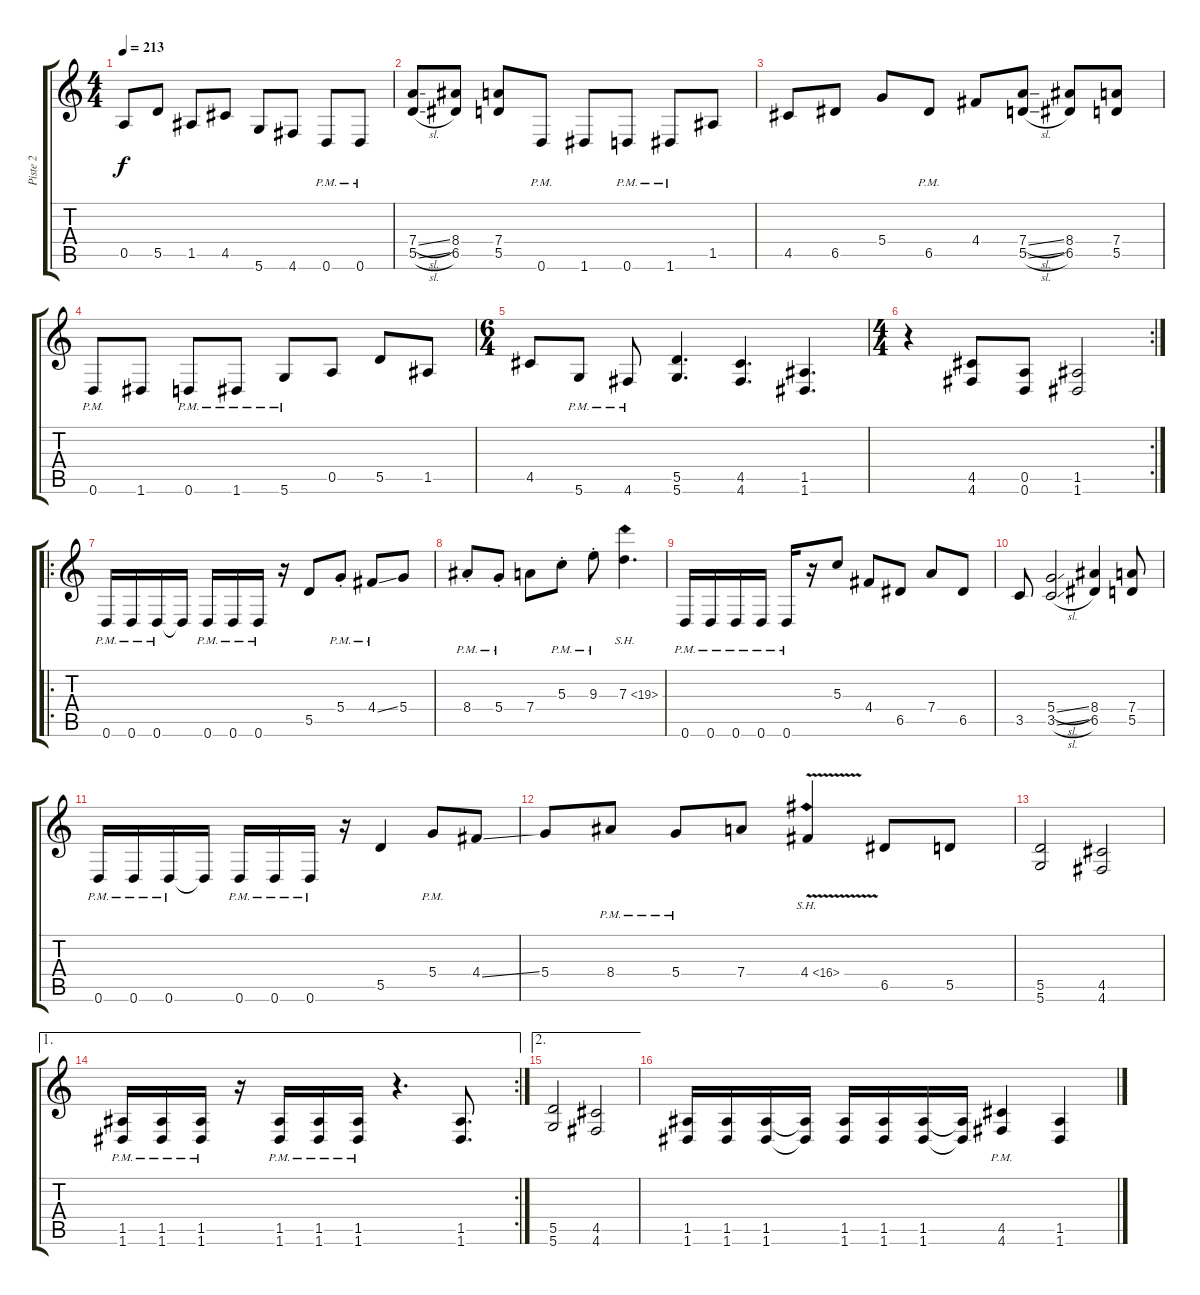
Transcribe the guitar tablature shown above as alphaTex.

\track ("Piste 2" "Piste 2") {instrument distortionguitar}
\staff {score tabs}
\tuning (E4 B3 G3 D3 A2 D2) {hide}
\ts (4 4)
\tempo 213
\clef g2
\ks c
0.5.8{dy f} 5.5.8 1.5.8 4.5.8 5.6.8 4.6.8 0.6{pm}.8 0.6{pm}.8 |
(7.4{sl} 5.5{sl}).8 (8.4 6.5).8 (7.4 5.5).8 0.6{pm}.8 1.6.8 0.6{pm}.8 1.6{pm}.8 1.5.8 |
4.5.8 6.5.8 5.4.8 6.5{pm}.8 4.4.8 (7.4{sl} 5.5{sl}).8 (8.4 6.5).8 (7.4 5.5).8 |
0.6{pm}.8 1.6.8 0.6{pm}.8 1.6{pm}.8 5.6{pm}.8 0.5.8 5.5.8 1.5.8 |
\ts (6 4)
4.5.8 5.6{pm}.8 4.6{pm}.8 (5.5 5.6).4{d} (4.5 4.6).4{d} (1.5 1.6).4{d} |
\rc 2
\ts (4 4)
r.4 (4.5 4.6).8 (0.5 0.6).8 (1.5 1.6).2 |
\ro
0.6{pm}.16 0.6{pm}.16 0.6{pm}.16 0.6{t}.16 0.6{pm}.16 0.6{pm}.16 0.6{pm}.16 r.16 5.5.8 5.4{pm st}.8 4.4{ss pm}.8 5.4.8 |
8.4{pm st}.8 5.4{pm st}.8 7.4.8 5.3{pm st}.8 9.3{pm st}.8 7.3{sh 12}.4{d} |
0.6{pm}.16 0.6{pm}.16 0.6{pm}.16 0.6{pm}.16 0.6{pm}.16 r.16 5.3.8 4.4.8 6.5.8 7.4.8 6.5.8 |
3.5.8 (5.4{sl} 3.5{sl}).2 (8.4 6.5).4 (7.4 5.5).8 |
0.6{pm}.16 0.6{pm}.16 0.6{pm}.16 0.6{t}.16 0.6{pm}.16 0.6{pm}.16 0.6{pm}.16 r.16 5.5.4 5.4{pm}.8 4.4{ss}.8 |
5.4.8 8.4{pm}.8 5.4{pm}.8 7.4.8 4.4{sh 12 v}.4 6.5.8 5.5.8 |
(5.5 5.6).2 (4.5 4.6).2 |
\ae 1
\rc 2
(1.5{pm} 1.6{pm}).16 (1.5{pm} 1.6{pm}).16 (1.5{pm} 1.6{pm}).16 r.16 (1.5{pm} 1.6{pm}).16 (1.5{pm} 1.6{pm}).16 (1.5{pm} 1.6{pm}).16 r.4{d} (1.5 1.6).8{d} |
\ae 2
(5.5 5.6).2 (4.5 4.6).2 |
(1.5 1.6).16 (1.5 1.6).16 (1.5 1.6).16 (1.5{t} 1.6{t}).16 (1.5 1.6).16 (1.5 1.6).16 (1.5 1.6).16 (1.5{t} 1.6{t}).16 (4.5{pm} 4.6{pm}).4 (1.5 1.6).4
